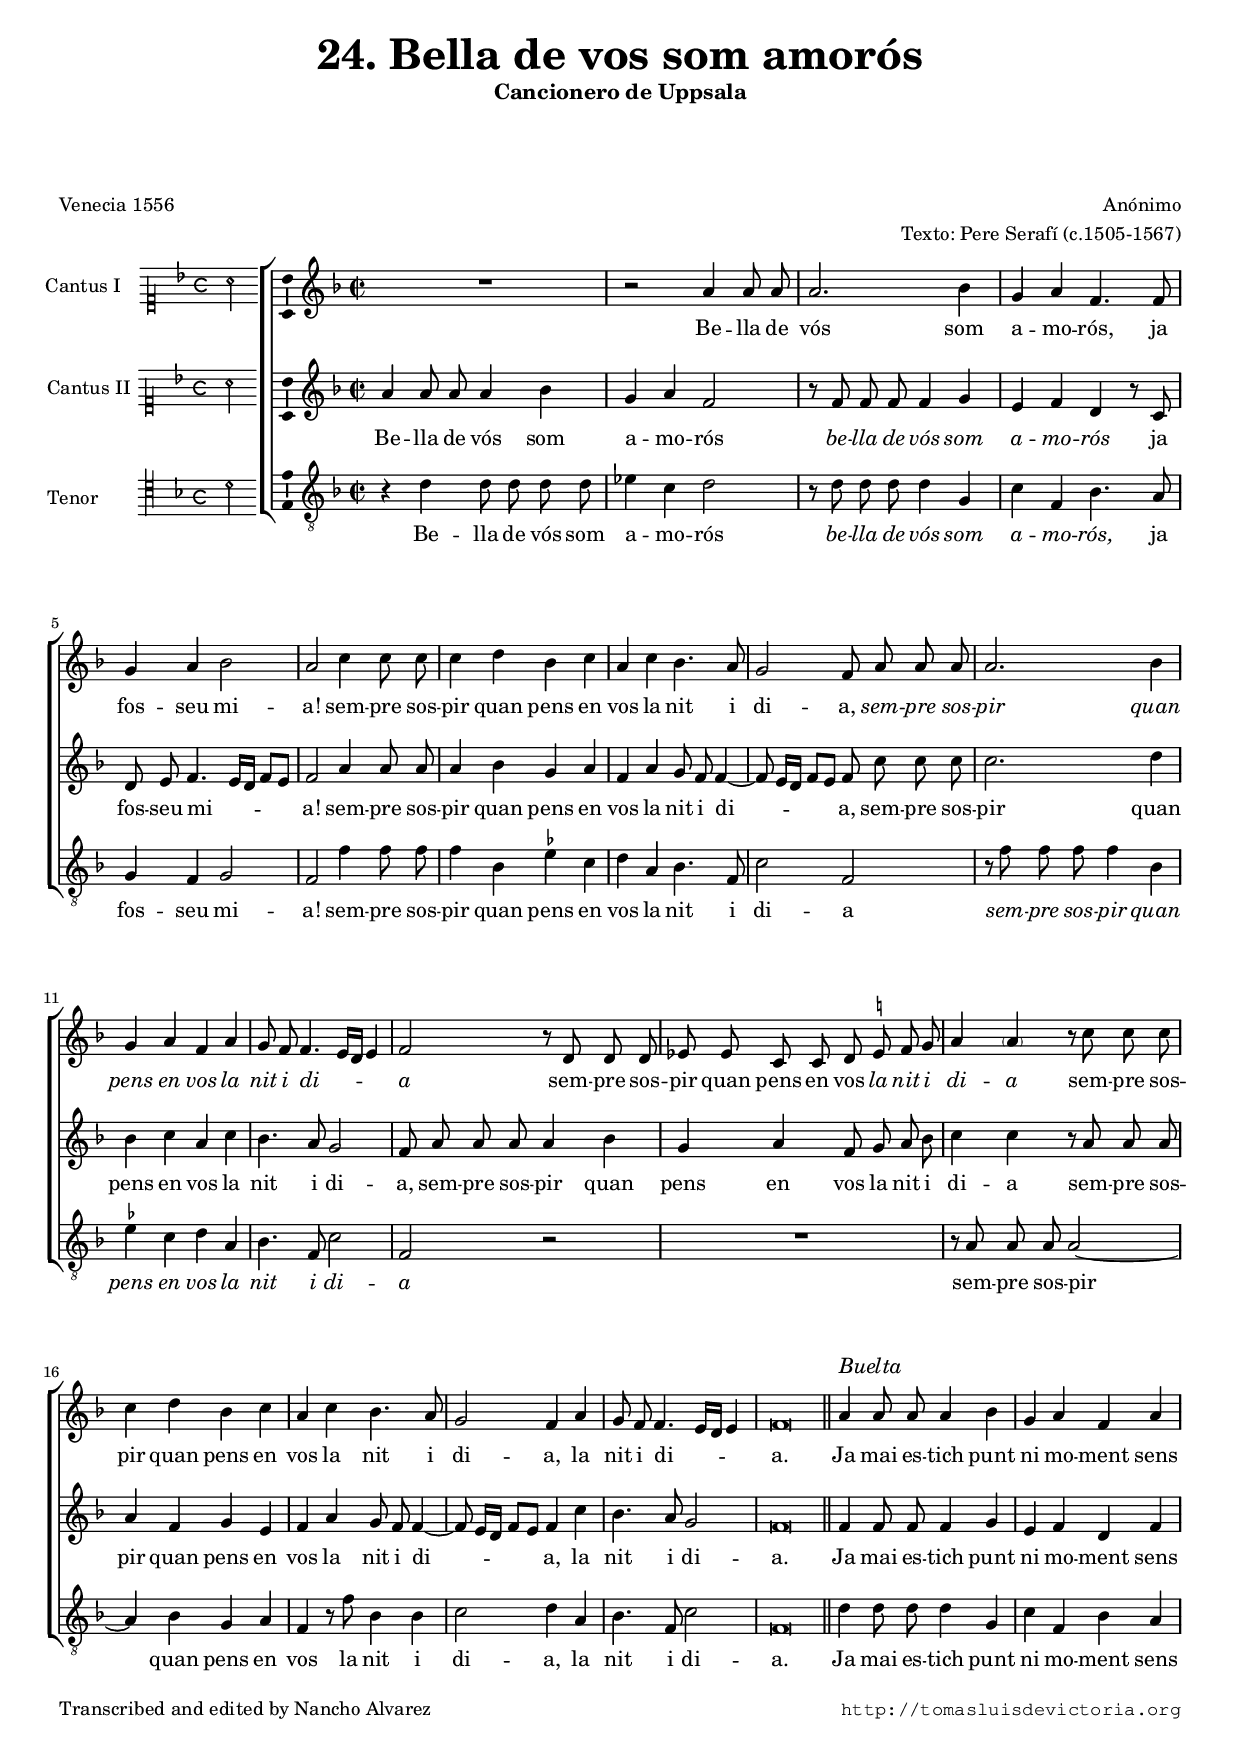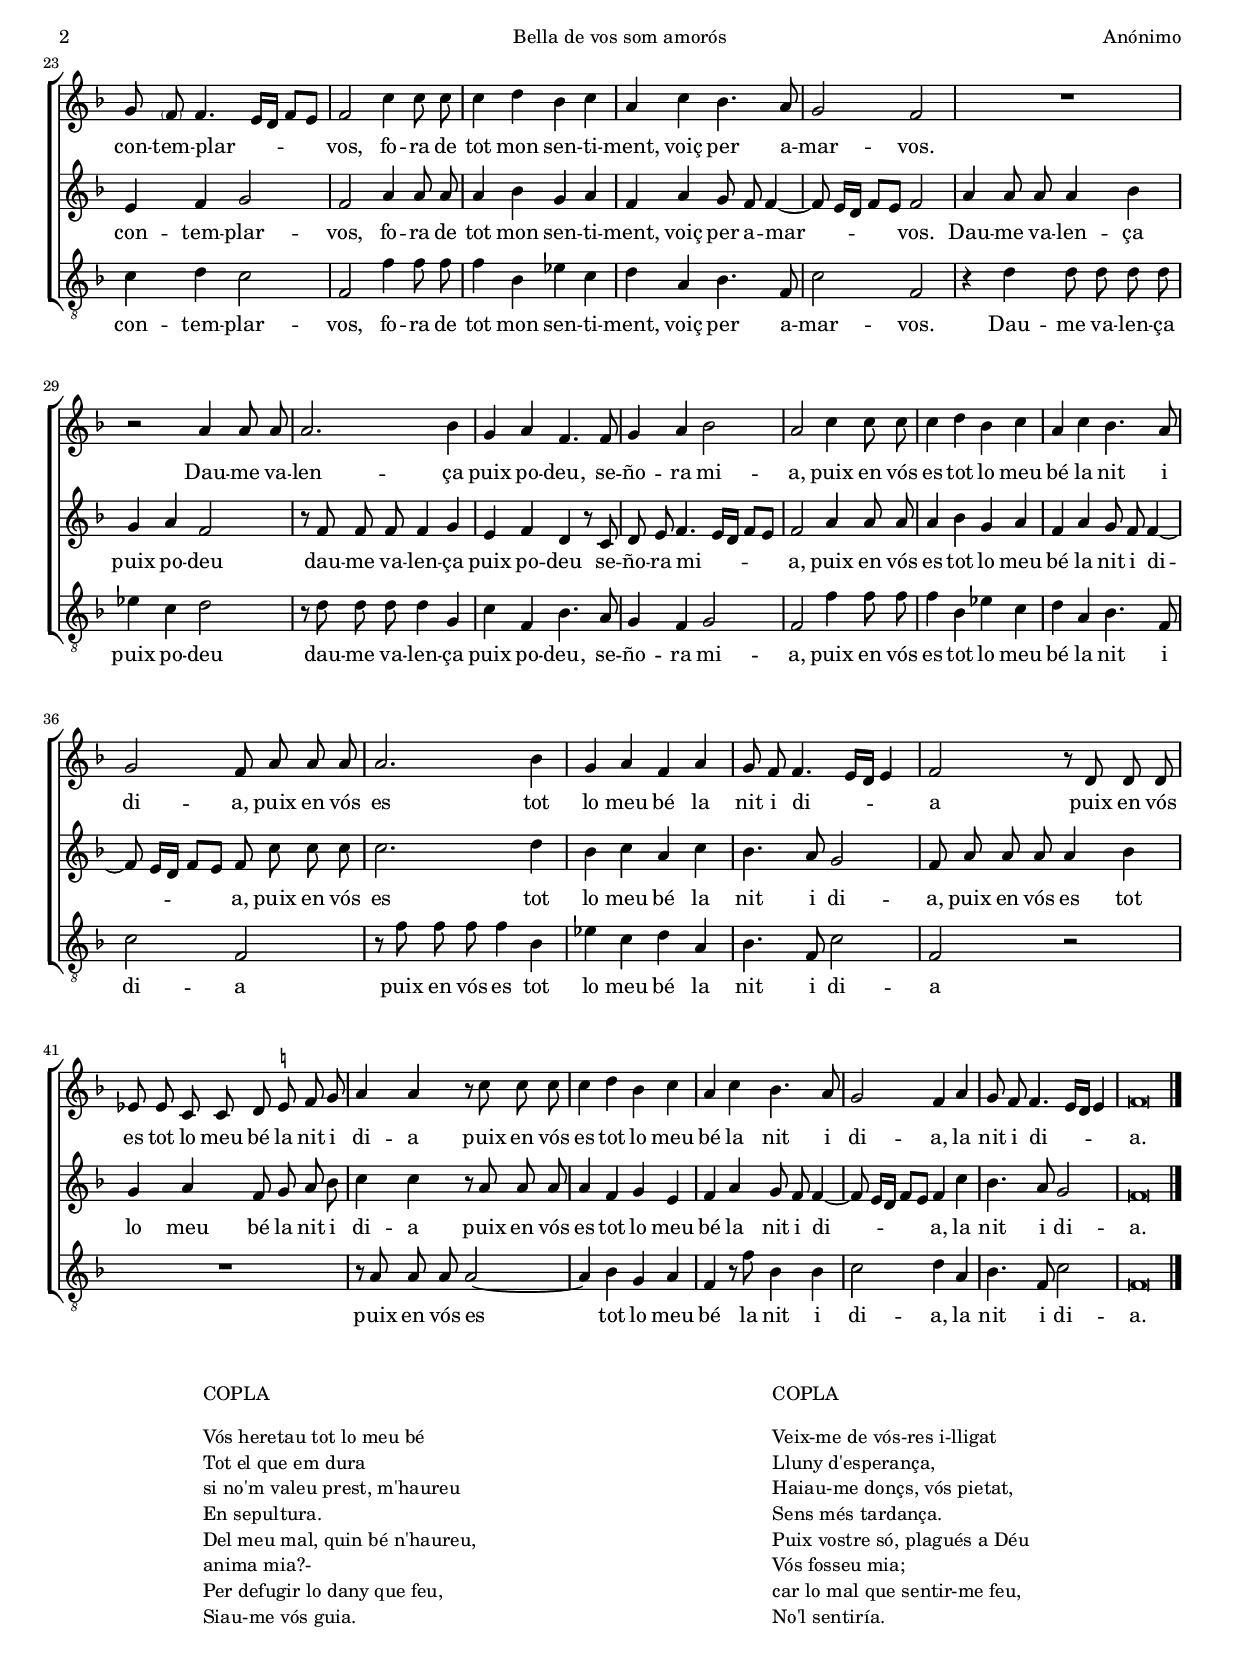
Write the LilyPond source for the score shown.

\version "2.18.0"

#(set-default-paper-size "a4")
#(set-global-staff-size 16.5)
#(ly:set-option 'point-and-click #f)
%mobile -s15.5 -i3.5

italicas=\override LyricText.font-shape = #'italic
rectas=\override LyricText.font-shape = #'upright
ss=\once \set suggestAccidentals = ##t
incipitwidth = 20
mtempo={\tempo 4 = 100}
mtempob={\tempo 4 = 50}

htitle="Bella de vos som amorós"
hcomposer="Anónimo"

\header {
	title=\markup{\fontsize #3 "24. Bella de vos som amorós"}
	subtitle="Cancionero de Uppsala"
	subsubtitle=\markup{\null \vspace #3 }
	composer=\markup{\right-column{"Anónimo" "Texto: Pere Serafí (c.1505-1567)" }}
        pdfauthor=\composer
	% en www.cervantesvirtual.com están las obras de Pere Serafí, y solo encuentro el estribillo, no las coplas.
	% música atribuida a Mateo Flecha el viejo
	%opus="(-)"
	poet=\markup{"Venecia 1556"}
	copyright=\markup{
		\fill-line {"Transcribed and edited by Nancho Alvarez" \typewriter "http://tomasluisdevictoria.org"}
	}
%	tagline=""
}

global={\key f \major \time 2/2 \skip 1*20 \bar "||"
        %tablet \break
        \skip 1*27  \bar "|."
}


cantus=\relative c''{
	R1 
	r2 a4 a8 a
	a2. bes4
	g a f4. f8
	g4 a bes2
	a c4 c8 c
	c4 d bes c
	a c bes4. a8
	g2 f8 a a a
	a2. bes4
	g a f a
	g8 f f4. e16[ d] e4
	f2 r8 d d d
	ees ees c c d \ss e f g
	a4 \parenthesize a r8 c c c % a2
	c4 d bes c
	a c bes4. a8
	g2 f4 a
	g8 f f4. e16[ d] e4
	f\breve*1/2
	s4*0^\markup{\raise #2 \italic \larger "Buelta"}
	a4 a8 a a4 bes
	g a f a
	g8 \parenthesize f f4. e16[ d] f8[ e] % g4
	f2 c'4 c8 c
	c4 d bes c
	a c bes4. a8
	g2 f
	R1
	r2 a4 a8 a
	a2. bes4
	g4 a f4. f8
	g4 a bes2
	a c4 c8 c
	c4 d bes c
	a c bes4. a8
	g2 f8 a a a
	a2. bes4
	g4 a f a
	g8 f f4. e16[ d] e4
	f2 r8 d d d
	ees8 ees c c d \ss e f g
	a4 a r8 c c c % la primera seminima parece minima
	c4 d bes c
	a c bes4. a8
	g2 f4 a
	g8 f f4. e16[ d] e4
	f\breve*1/2
}

altus=\relative c''{
	a4 a8 a a4 bes
	g a f2
	r8 f8 f f f4 g
	e f d r8 c
	d e f4. e16[ d] f8[ e]
	f2 a4 a8 a
	a4 bes g a
	f a g8 f f4 ~
	f8 e16[ d] f8[ e] f c' c c
	c2. d4
	bes4 c a c
	bes4. a8 g2
	f8 a a a a4 bes
	g4 a f8 g a bes
	c4 c r8 a a a
	a4 f g e
	f a g8 f f4 ~
	f8 e16[ d] f8[ e] f4 c'
	bes4. a8 g2
	f\breve*1/2
	f4 f8 f f4 g
	e f d f
	e f g2
	f a4 a8 a
	a4 bes g a 
	f a g8 f f4 ~
	f8 e16[ d] f8[ e] f2
	a4 a8 a a4 bes
	g4 a f2
	r8 f8 f f f4 g
	e f d r8 c
	d e f4. e16[ d] f8[ e]
	f2 a4 a8 a
	a4 bes g a
	f a g8 f f4 ~
	f8 e16[ d] f8[ e] f c' c c
	c2. d4
	bes4 c a c
	bes4. a8 g2
	f8 a a a a4 bes
	g4 a f8 g a bes
	c4 c r8 a a a
	a4 f4 g e
	f a g8 f f4 ~
	f8 e16[ d] f8[ e]
	f4 c' bes4. a8 g2
	f\breve*1/2
}

tenor=\relative c'{
	r4 d d8 d d d
	ees4 c d2
	r8 d d d d4 g,
	c f, bes4. a8
	g4 f g2
	f f'4 f8 f
	f4 bes, \ss ees c
	d a bes4. f8
	c'2 f,
	r8 f' f f f4 bes,
	\ss ees c d a
	bes4.f8 c'2
	f, r
	R1
	r8 a a a a2 ~
	a4 bes g a
	f r8 f' bes,4 bes
	c2 d4 a
	bes4. f8 c'2
	f,\breve*1/2
	d'4 d8 d d4 g,
	c4 f, bes a
	c d c2
	f, f'4 f8 f
	f4 bes, ees c
	d a bes4. f8
	c'2 f,
	r4 d' d8 d d d
	ees4 c d2
	r8 d d d d4 g,
	c f, bes4. a8
	g4 f g2
	f f'4 f8 f
	f4 bes, ees c
	d a bes4. f8
	c'2 f,
	r8 f' f f f4 bes,
	ees4 c d a
	bes4. f8 c'2
	f, r
	R1
	r8 a a a a2 ~
	a4 bes g a
	f r8 f' bes,4 bes
	c2 d4 a
	bes4. f8 c'2
	f,\breve*1/2
}

textocantus=\lyricmode{
Be -- lla de vós som a -- mo -- rós, % Vella
ja fos -- seu mi -- a! % ya
sem -- pre sos -- pir quan pens en vos % sempres?
la nit i di -- a,
\italicas
sem -- pre sos -- pir quan pens en vos % sempres?
la nit i di -- _ _ a
\rectas
sem -- pre sos -- pir quan pens en vos
\italicas % no
la nit i di -- a
\rectas 
sem -- pre sos -- pir quan pens en vos
la nit i di -- a,
la nit i di -- _ _ a.

Ja mai es -- tich punt ni mo -- ment % Ya
sens con -- tem -- plar -- _ _ vos,
fo -- ra de tot mon sen -- ti -- ment,
voiç per a -- mar -- vos.
Dau -- me va -- len -- ça puix po -- deu,
se -- ño -- ra mi -- a,
puix en vós es tot lo meu bé
la nit i di -- a,
puix en vós es tot lo meu bé
la nit i di -- _ _ a
puix en vós es tot lo meu bé
la nit i di -- a
puix en vós es tot lo meu bé
la nit i di -- a,
la nit i di -- _ _ a.
}

textoaltus=\lyricmode{
Be -- lla de vós som a -- mo -- rós
\italicas
be -- lla de vós som a -- mo -- rós
\rectas
ja fos -- seu mi -- _ _ a! % Ia
sem -- pre sos -- pir quan pens en vos
la nit i di -- _ _ a,
sem -- pre sos -- pir quan pens en vos
la nit i di -- a,
sem -- pre sos -- pir quan pens en vos
la nit i di -- a
sem -- pre sos -- pir quan pens en vos
la nit i di -- _ _ a,
la nit i di -- a.

Ja mai es -- tich punt ni mo -- ment
sens con -- tem -- plar -- vos,
fo -- ra de tot mon sen -- ti -- ment,
voiç per a -- mar -- _ _ vos.
Dau -- me va -- len -- ça puix po -- deu
dau -- me va -- len -- ça puix po -- deu
se -- ño -- ra mi -- _ _ a,
puix en vós es tot lo meu bé
la nit i di -- _ _ a,
puix en vós es tot lo meu bé
la nit i di -- a,
puix en vós es tot lo meu bé
la nit i di -- a
puix en vós es tot lo meu bé
la nit i di -- _ _ a,
la nit i di -- a.
}

textotenor=\lyricmode{
Be -- lla de vós som a -- mo -- rós
\italicas
be -- lla de vós som a -- mo -- rós,
\rectas
ja fos -- seu mi -- a!
sem -- pre sos -- pir quan pens en vos
la nit i di -- a
\italicas
sem -- pre sos -- pir quan pens en vos
la nit i di -- a
\rectas
sem -- pre sos -- pir quan pens en vos
la nit i di -- a,
la nit i di -- a.

Ja mai es -- tich punt ni mo -- ment
sens con -- tem -- plar -- vos,
fo -- ra de tot mon sen -- ti -- ment,
voiç per a -- mar -- vos.
Dau -- me va -- len -- ça puix po -- deu
dau -- me va -- len -- ça puix po -- deu,
se -- ño -- ra mi -- a,
puix en vós es tot lo meu bé
la nit i di -- a
puix en vós es tot lo meu bé
la nit i di -- a
puix en vós es tot lo meu bé
la nit i di -- a,
la nit i di -- a.

}

incipitcantus=\markup{
	\score{
		{ 
		\set Staff.instrumentName="Cantus I   "
		\override NoteHead.style = #'neomensural
		\override Staff.TimeSignature.style = #'neomensural
		\cadenzaOn 
		\clef "petrucci-c1"
		\key f \major
		\time 4/4
                a'2
		} 

	\layout { line-width=\incipitwidth indent = 0 }
	}
}

incipitaltus=\markup{
	\score{
		{ 
		\set Staff.instrumentName="Cantus II "
		\override NoteHead.style = #'neomensural 
		\override Staff.TimeSignature.style = #'neomensural
		\cadenzaOn 
		\clef "petrucci-c1"
		\key f \major
		\time 4/4
                a'2
		} 
	\layout { line-width=\incipitwidth indent = 0 }
	}
}


incipittenor=\markup{
	\score{
		{ 
		\set Staff.instrumentName="Tenor       "
		\override NoteHead.style = #'neomensural 
		\override Staff.TimeSignature.style = #'neomensural
		\cadenzaOn 
		\clef "petrucci-c4"
		\key f \major
		\time 4/4
                d'2
		} 
	\layout { line-width=\incipitwidth indent=0 }
	}
}


%\layout {
%       \context {\Voice
%               \remove Ligature_bracket_engraver
%               \consists Mensural_ligature_engraver
%       }
%       line-width=\incipitwidth
%       indent = 0
%}

\score {\transpose c' c'{
\new ChoirStaff<<

	\new Staff <<\global
	\new Voice="v1" {
		\set Staff.instrumentName=\incipitcantus
		\clef "treble"
		\cantus }
	\new Lyrics \lyricsto "v1" {\textocantus }
	>>

	\new Staff <<\global
	\new Voice="v2" {
		\set Staff.instrumentName=\incipitaltus
		\clef "treble"
		\altus }
	\new Lyrics \lyricsto "v2" {\textoaltus }
	>>
	
	\new Staff <<\global
	\new Voice="v3" {
		\set Staff.instrumentName=\incipittenor
		\clef "G_8"
		\tenor }
	\new Lyrics \lyricsto "v3" {\textotenor }
	>>
	
>>

	} % transpose

\layout{ 
	\context {\Lyrics 
		\override VerticalAxisGroup.staff-affinity = #UP
		\override VerticalAxisGroup.nonstaff-relatedstaff-spacing =
			#'((basic-distance . 0) (minimum-distance . 0) (padding . 1))
		\override LyricText.font-size = #1.2
		\override LyricHyphen.minimum-distance = #0.5
	}
	\context {\Score 
		tempoHideNote = ##t
		\override BarNumber.padding = #2 
	}
	\context {\Voice 
		%melismaBusyProperties = #'()
		autoBeaming = ##f
	}
	\context {\Staff 
                %\RemoveEmptyStaves
                %\override VerticalAxisGroup.remove-first = ##t
		\override VerticalAxisGroup.staff-staff-spacing =
			#'((basic-distance . 12) (minimum-distance . 0) (padding . 1))
		\consists Ambitus_engraver 
		\override LigatureBracket.padding = #1
	}
}

%\midi { \mtempo }

}


%tablet \pageBreak 

\markup{\null \vspace #2 }

%tablet \markup{\null \vspace #2.5 }


\markup{
  \fill-line{ "  "
    \column {
     \raise #2 "COPLA"
     "Vós heretau tot lo meu bé"
     "Tot el que em dura"
     "si no'm valeu prest, m'haureu"
    "En sepultura."
    "Del meu mal, quin bé n'haureu,"
    "anima mia?-"
    "Per defugir lo dany que feu,"
    "Siau-me vós guia."

    }
    "  "
    \column {
    \raise #2 "COPLA"
     "Veix-me de vós-res i-lligat"
    "Lluny d'esperança,"
    "Haiau-me donçs, vós pietat,"
    "Sens més tardança."
    "Puix vostre só, plagués a Déu"
    "Vós fosseu mia;"
    "car lo mal que sentir-me feu,"
    "No'l sentiría."     
    }
    "  " 
  }
}

\markup{\null \vspace #0 }

\paper{
	evenHeaderMarkup=\markup  \fill-line { \fromproperty #'page:page-number-string \htitle \hcomposer }
	oddHeaderMarkup= \markup  \fill-line { \on-the-fly #not-first-page \hcomposer \on-the-fly #not-first-page \htitle \on-the-fly #not-first-page \fromproperty #'page:page-number-string }
	%system-count=11
	%page-count = 3
	ragged-last-bottom = ##f
	indent=3.6\cm
	system-system-spacing =
	#'((basic-distance . 20) (minimum-distance . 0) (padding . 5))
	top-system-spacing = % header
	#'((basic-distance . 10) (minimum-distance . 0) (padding . 0))
	last-bottom-spacing = % footer
	#'((basic-distance . 12) (minimum-distance . 0) (padding . 0))
	markup-system-spacing.padding = #1.5
}
